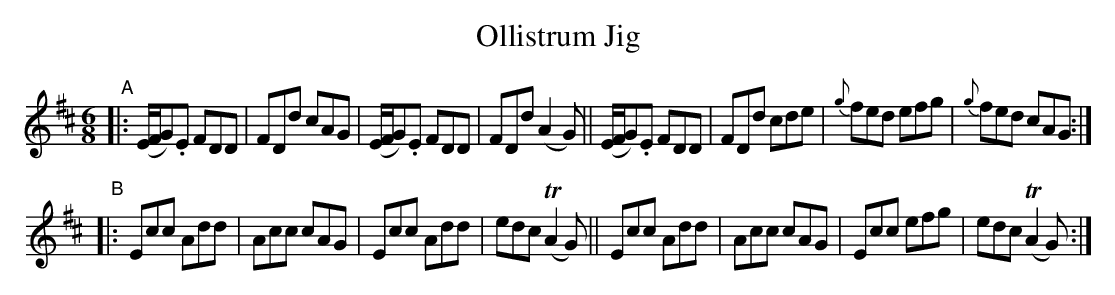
X:1
T: Ollistrum Jig
M: 6/8
L: 1/8
K: D
"^A"\
|: (E/F/G).E FDD | FDd cAG | (E/F/G).E FDD | FDd (A2G) \
|| (E/F/G).E FDD | FDd cde | {g}fed efg | {g}fed cAG :|
K: ^f=c	# D dorian
"^B"\
|: Ecc Add | Acc cAG | Ecc Add | edc (TA2G) \
|| Ecc Add | Acc cAG | Ecc efg | edc (TA2G) :|
